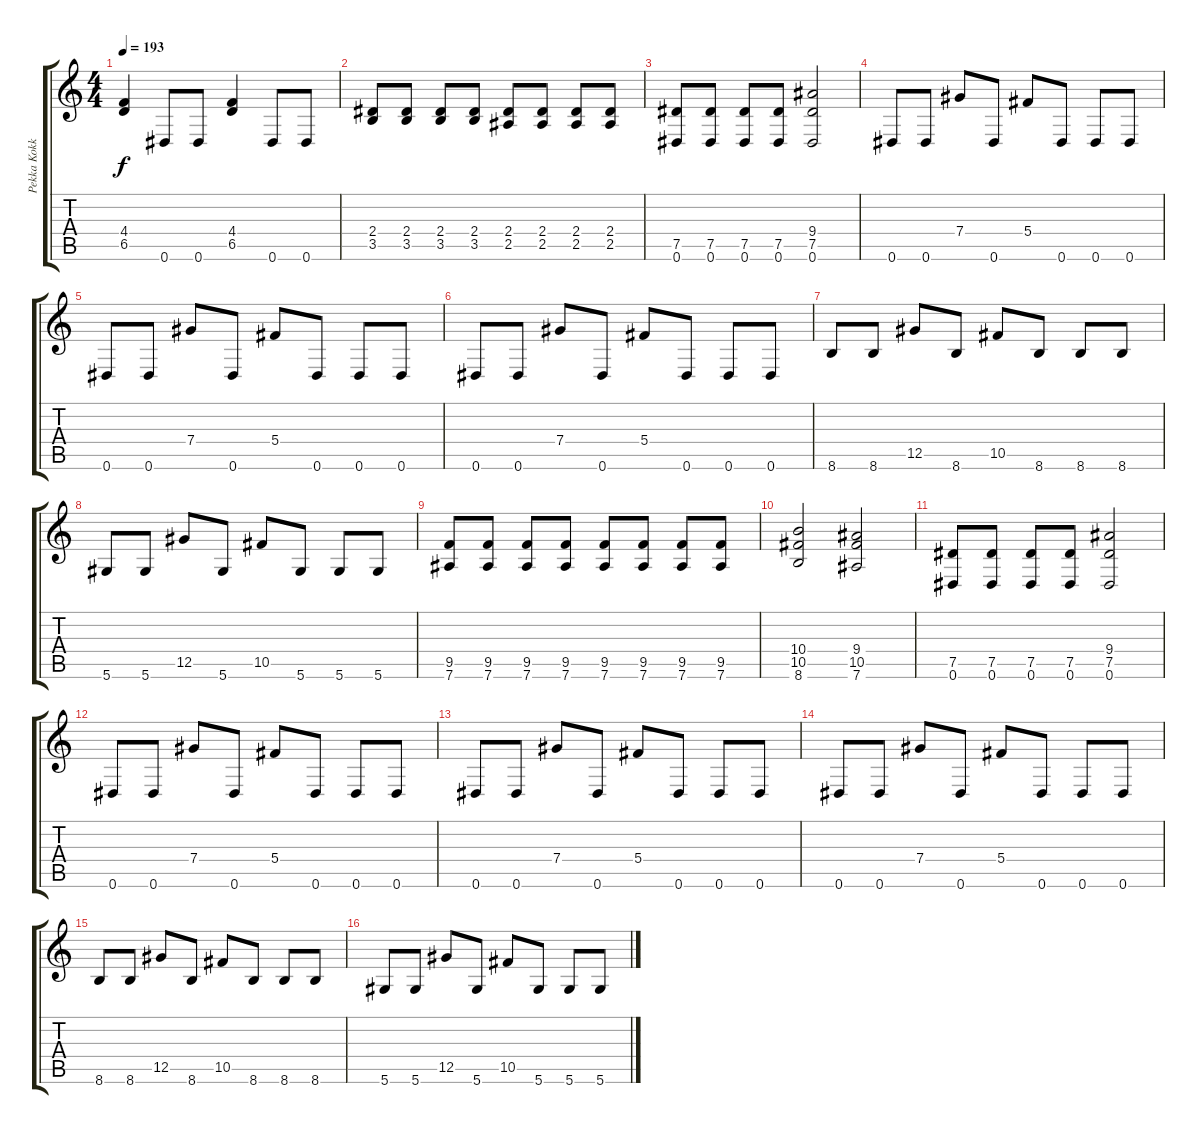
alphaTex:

\track ("Pekka Kokko" "Pekka Kokk") {instrument distortionguitar}
\staff {score tabs}
\tuning (Eb4 Bb3 Gb3 Db3 Ab2 Eb2) {hide}
\ts (4 4)
\tempo 193
\clef g2
\ks c
(4.4 6.5).4{dy f} 0.6.8 0.6.8 (4.4 6.5).4 0.6.8 0.6.8 |
(2.4 3.5).8 (2.4 3.5).8 (2.4 3.5).8 (2.4 3.5).8 (2.4 2.5).8 (2.4 2.5).8 (2.4 2.5).8 (2.4 2.5).8 |
(7.5 0.6).8 (7.5 0.6).8 (7.5 0.6).8 (7.5 0.6).8 (9.4 7.5 0.6).2 |
0.6.8 0.6.8 7.4.8 0.6.8 5.4.8 0.6.8 0.6.8 0.6.8 |
0.6.8 0.6.8 7.4.8 0.6.8 5.4.8 0.6.8 0.6.8 0.6.8 |
0.6.8 0.6.8 7.4.8 0.6.8 5.4.8 0.6.8 0.6.8 0.6.8 |
8.6.8 8.6.8 12.5.8 8.6.8 10.5.8 8.6.8 8.6.8 8.6.8 |
5.6.8 5.6.8 12.5.8 5.6.8 10.5.8 5.6.8 5.6.8 5.6.8 |
(9.5 7.6).8 (9.5 7.6).8 (9.5 7.6).8 (9.5 7.6).8 (9.5 7.6).8 (9.5 7.6).8 (9.5 7.6).8 (9.5 7.6).8 |
(10.4 10.5 8.6).2 (9.4 10.5 7.6).2 |
(7.5 0.6).8 (7.5 0.6).8 (7.5 0.6).8 (7.5 0.6).8 (9.4 7.5 0.6).2 |
0.6.8 0.6.8 7.4.8 0.6.8 5.4.8 0.6.8 0.6.8 0.6.8 |
0.6.8 0.6.8 7.4.8 0.6.8 5.4.8 0.6.8 0.6.8 0.6.8 |
0.6.8 0.6.8 7.4.8 0.6.8 5.4.8 0.6.8 0.6.8 0.6.8 |
8.6.8 8.6.8 12.5.8 8.6.8 10.5.8 8.6.8 8.6.8 8.6.8 |
5.6.8 5.6.8 12.5.8 5.6.8 10.5.8 5.6.8 5.6.8 5.6.8
